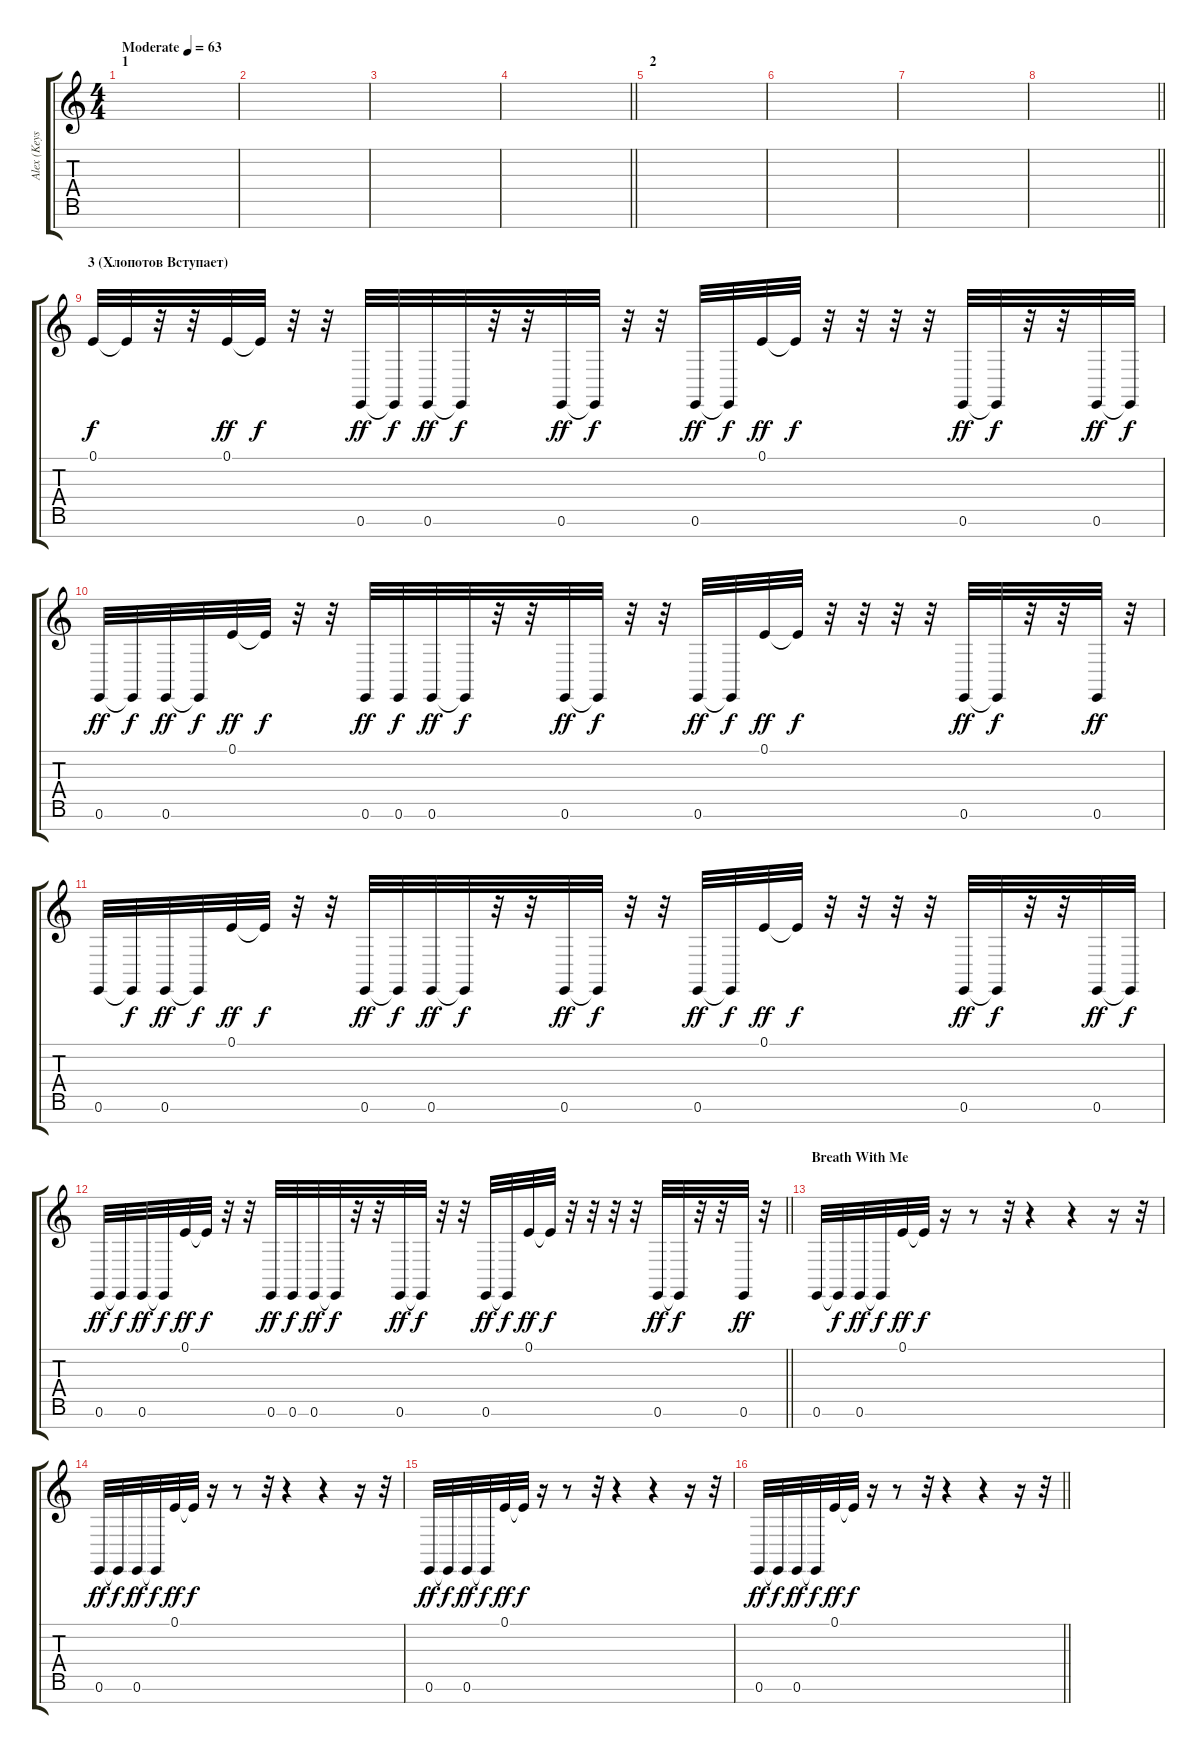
\track ("Alex (Keys)" "Alex (Keys") {instrument shamisen}
\staff {score tabs}
\tuning (E4 B3 G3 D3 A2 E2 B1) {hide}
\ts (4 4)
\section ("" "1")
\tempo (63 "Moderate")
\clef g2
\ks c
|
|
|
\barLineRight lightlight
|
\section ("" "2")
|
|
|
\barLineRight lightlight
|
\section ("" "3 (Хлопотов Вступает)")
0.1.32 0.1{t}.32{dy f} r.32 r.32 0.1.32{dy ff} 0.1{t}.32{dy f} r.32 r.32 0.6.32{dy ff} 0.6{t}.32{dy f} 0.6.32{dy ff} 0.6{t}.32{dy f} r.32 r.32 0.6.32{dy ff} 0.6{t}.32{dy f} r.32 r.32 0.6.32{dy ff} 0.6{t}.32{dy f} 0.1.32{dy ff} 0.1{t}.32{dy f} r.32 r.32 r.32 r.32 0.6.32{dy ff} 0.6{t}.32{dy f} r.32 r.32 0.6.32{dy ff} 0.6{t}.32{dy f} |
0.6.32{dy ff} 0.6{t}.32{dy f} 0.6.32{dy ff} 0.6{t}.32{dy f} 0.1.32{dy ff} 0.1{t}.32{dy f} r.32 r.32 0.6.32{dy ff} 0.6.32{dy f} 0.6.32{dy ff} 0.6{t}.32{dy f} r.32 r.32 0.6.32{dy ff} 0.6{t}.32{dy f} r.32 r.32 0.6.32{dy ff} 0.6{t}.32{dy f} 0.1.32{dy ff} 0.1{t}.32{dy f} r.32 r.32 r.32 r.32 0.6.32{dy ff} 0.6{t}.32{dy f} r.32 r.32 0.6.32{dy ff} r.32 |
0.6.32 0.6{t}.32{dy f} 0.6.32{dy ff} 0.6{t}.32{dy f} 0.1.32{dy ff} 0.1{t}.32{dy f} r.32 r.32 0.6.32{dy ff} 0.6{t}.32{dy f} 0.6.32{dy ff} 0.6{t}.32{dy f} r.32 r.32 0.6.32{dy ff} 0.6{t}.32{dy f} r.32 r.32 0.6.32{dy ff} 0.6{t}.32{dy f} 0.1.32{dy ff} 0.1{t}.32{dy f} r.32 r.32 r.32 r.32 0.6.32{dy ff} 0.6{t}.32{dy f} r.32 r.32 0.6.32{dy ff} 0.6{t}.32{dy f} |
\barLineRight lightlight
0.6.32{dy ff} 0.6{t}.32{dy f} 0.6.32{dy ff} 0.6{t}.32{dy f} 0.1.32{dy ff} 0.1{t}.32{dy f} r.32 r.32 0.6.32{dy ff} 0.6.32{dy f} 0.6.32{dy ff} 0.6{t}.32{dy f} r.32 r.32 0.6.32{dy ff} 0.6{t}.32{dy f} r.32 r.32 0.6.32{dy ff} 0.6{t}.32{dy f} 0.1.32{dy ff} 0.1{t}.32{dy f} r.32 r.32 r.32 r.32 0.6.32{dy ff} 0.6{t}.32{dy f} r.32 r.32 0.6.32{dy ff} r.32 |
\section ("" "Breath With Me")
0.6.32 0.6{t}.32{dy f} 0.6.32{dy ff} 0.6{t}.32{dy f} 0.1.32{dy ff} 0.1{t}.32{dy f} r.16 r.8 r.32 r.4 r.4 r.16 r.32 |
0.6.32{dy ff} 0.6{t}.32{dy f} 0.6.32{dy ff} 0.6{t}.32{dy f} 0.1.32{dy ff} 0.1{t}.32{dy f} r.16 r.8 r.32 r.4 r.4 r.16 r.32 |
0.6.32{dy ff} 0.6{t}.32{dy f} 0.6.32{dy ff} 0.6{t}.32{dy f} 0.1.32{dy ff} 0.1{t}.32{dy f} r.16 r.8 r.32 r.4 r.4 r.16 r.32 |
\barLineRight lightlight
0.6.32{dy ff} 0.6{t}.32{dy f} 0.6.32{dy ff} 0.6{t}.32{dy f} 0.1.32{dy ff} 0.1{t}.32{dy f} r.16 r.8 r.32 r.4 r.4 r.16 r.32
